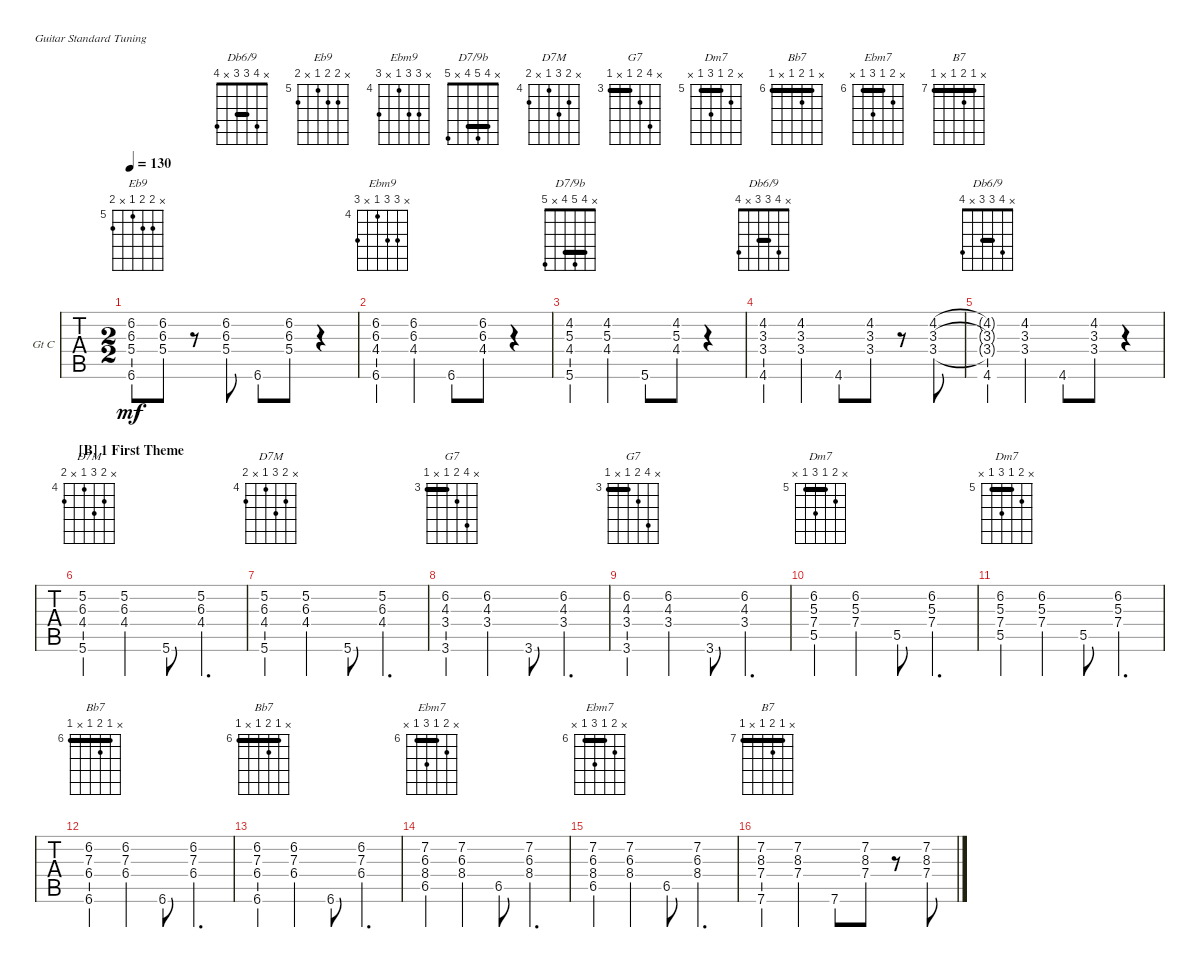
\defaultSystemsLayout 4
\bracketExtendMode nobrackets
\firstSystemTrackNameOrientation horizontal
\otherSystemsTrackNameOrientation horizontal
\chordDiagramsInScore
\track ("Guitar Chords" "Gt C") {instrument acousticguitarnylon}
\staff {tabs}
\tuning (E4 B3 G3 D3 A2 E2)
\chord ("Db6/9" x 4 3 3 x 4) {barre 3}
\chord ("Eb9" x 6 6 5 x 6) {firstfret 5}
\chord ("Ebm9" x 6 6 4 x 6) {firstfret 4}
\chord ("D7/9b" x 4 5 4 x 5) {barre 4}
\chord ("D7M" x 5 6 4 x 5) {firstfret 4}
\chord ("G7" x 6 4 3 x 3) {firstfret 3 barre 3}
\chord ("Dm7" x 6 5 7 5 x) {firstfret 5 barre 5}
\chord ("Bb7" x 6 7 6 x 6) {firstfret 6 barre (6 6)}
\chord ("Ebm7" x 7 6 8 6 x) {firstfret 6 barre 6}
\chord ("B7" x 7 8 7 x 7) {firstfret 7 barre (7 7)}
\ts (2 2)
\tempo 130
\clef g2
\ks db
(6.6 5.4 6.3 6.2).8{ch "Eb9" dy mf} (6.2 5.4 6.3).8{lyrics (0 "") lyrics (1 "") lyrics (2 "") lyrics (3 "") lyrics (4 "")} r.8 (6.2 5.4 6.3).8{lyrics (0 "") lyrics (1 "") lyrics (2 "") lyrics (3 "") lyrics (4 "")} 6.6.8 (6.2 5.4 6.3).8{lyrics (0 "") lyrics (1 "") lyrics (2 "") lyrics (3 "") lyrics (4 "")} r.4 |
(4.4{st} 6.3{st} 6.2 6.6).4{ch "Ebm9" lyrics (0 "") lyrics (1 "") lyrics (2 "") lyrics (3 "") lyrics (4 "")} (4.4 6.3 6.2).4{lyrics (0 "") lyrics (1 "") lyrics (2 "") lyrics (3 "") lyrics (4 "")} 6.6.8 (4.4 6.3 6.2).8{lyrics (0 "") lyrics (1 "") lyrics (2 "") lyrics (3 "") lyrics (4 "")} r.4 |
(4.4{st} 5.3{st} 4.2 5.6).4{ch "D7/9b" lyrics (0 "") lyrics (1 "") lyrics (2 "") lyrics (3 "") lyrics (4 "")} (4.4 5.3 4.2).4{lyrics (0 "") lyrics (1 "") lyrics (2 "") lyrics (3 "") lyrics (4 "")} 5.6.8 (4.4 5.3 4.2).8{lyrics (0 "") lyrics (1 "") lyrics (2 "") lyrics (3 "") lyrics (4 "")} r.4 |
(3.4{st} 3.3{st} 4.2{st} 4.6).4{ch "Db6/9" lyrics (0 "") lyrics (1 "") lyrics (2 "") lyrics (3 "") lyrics (4 "")} (3.4 3.3 4.2).4{lyrics (0 "") lyrics (1 "") lyrics (2 "") lyrics (3 "") lyrics (4 "")} 4.6.8 (3.4 3.3 4.2).8{lyrics (0 "") lyrics (1 "") lyrics (2 "") lyrics (3 "") lyrics (4 "")} r.8 (4.2 3.3 3.4).8{lyrics (0 "") lyrics (1 "") lyrics (2 "") lyrics (3 "") lyrics (4 "")} |
(4.2{t} 3.3{t} 3.4{t} 4.6).4{ch "Db6/9" lyrics (0 "") lyrics (1 "") lyrics (2 "") lyrics (3 "") lyrics (4 "")} (3.4 3.3 4.2).4{lyrics (0 "") lyrics (1 "") lyrics (2 "") lyrics (3 "") lyrics (4 "")} 4.6.8 (3.4 3.3 4.2).8{lyrics (0 "") lyrics (1 "") lyrics (2 "") lyrics (3 "") lyrics (4 "")} r.4 |
\section ("B" "1 First Theme")
\scale
0.246776 (6.3 4.4 5.2 5.6).4{ch "D7M" lyrics (0 "") lyrics (1 "") lyrics (2 "") lyrics (3 "") lyrics (4 "")} (6.3 4.4 5.2).4{lyrics (0 "") lyrics (1 "") lyrics (2 "") lyrics (3 "") lyrics (4 "")} 5.6.8 (6.3 4.4 5.2).4{d lyrics (0 "") lyrics (1 "") lyrics (2 "") lyrics (3 "") lyrics (4 "")} |
\scale
0.240439 (6.3 4.4 5.2 5.6).4{ch "D7M"} (6.3 4.4 5.2).4 5.6.8 (6.3 4.4 5.2).4{d} |
(6.2 4.3 3.4 3.6).4{ch "G7" lyrics (0 "") lyrics (1 "") lyrics (2 "") lyrics (3 "") lyrics (4 "")} (6.2 4.3 3.4).4{lyrics (0 "") lyrics (1 "") lyrics (2 "") lyrics (3 "") lyrics (4 "")} 3.6.8 (6.2 4.3 3.4).4{d lyrics (0 "") lyrics (1 "") lyrics (2 "") lyrics (3 "") lyrics (4 "")} |
(6.2 4.3 3.4 3.6).4{ch "G7"} (6.2 4.3 3.4).4 3.6.8 (6.2 4.3 3.4).4{d} |
(5.3 7.4 6.2 5.5).4{ch "Dm7" lyrics (0 "") lyrics (1 "") lyrics (2 "") lyrics (3 "") lyrics (4 "")} (5.3 7.4 6.2).4{lyrics (0 "") lyrics (1 "") lyrics (2 "") lyrics (3 "") lyrics (4 "")} 5.5.8 (5.3 7.4 6.2).4{d lyrics (0 "") lyrics (1 "") lyrics (2 "") lyrics (3 "") lyrics (4 "")} |
(5.3 7.4 6.2 5.5).4{ch "Dm7"} (5.3 7.4 6.2).4 5.5.8 (5.3 7.4 6.2).4{d} |
(6.2 7.3 6.4 6.6).4{ch "Bb7" lyrics (0 "") lyrics (1 "") lyrics (2 "") lyrics (3 "") lyrics (4 "")} (6.2 7.3 6.4).4{lyrics (0 "") lyrics (1 "") lyrics (2 "") lyrics (3 "") lyrics (4 "")} 6.6.8 (6.2 7.3 6.4).4{d lyrics (0 "") lyrics (1 "") lyrics (2 "") lyrics (3 "") lyrics (4 "")} |
(6.2 7.3 6.4 6.6).4{ch "Bb7"} (6.2 7.3 6.4).4 6.6.8 (6.2 7.3 6.4).4{d} |
(7.2 6.3 8.4 6.5).4{ch "Ebm7" lyrics (0 "") lyrics (1 "") lyrics (2 "") lyrics (3 "") lyrics (4 "")} (7.2 6.3 8.4).4{lyrics (0 "") lyrics (1 "") lyrics (2 "") lyrics (3 "") lyrics (4 "")} 6.5.8 (7.2 6.3 8.4).4{d lyrics (0 "") lyrics (1 "") lyrics (2 "") lyrics (3 "") lyrics (4 "")} |
(7.2 6.3 8.4 6.5).4{ch "Ebm7"} (7.2 6.3 8.4).4 6.5.8 (7.2 6.3 8.4).4{d} |
(8.3 7.2 7.4 7.6).4{ch "B7" lyrics (0 "") lyrics (1 "") lyrics (2 "") lyrics (3 "") lyrics (4 "")} (8.3 7.2 7.4).4{lyrics (0 "") lyrics (1 "") lyrics (2 "") lyrics (3 "") lyrics (4 "")} 7.6.8 (8.3 7.2 7.4).8{lyrics (0 "") lyrics (1 "") lyrics (2 "") lyrics (3 "") lyrics (4 "")} r.8 (7.2 8.3 7.4).8{lyrics (0 "") lyrics (1 "") lyrics (2 "") lyrics (3 "") lyrics (4 "")}
